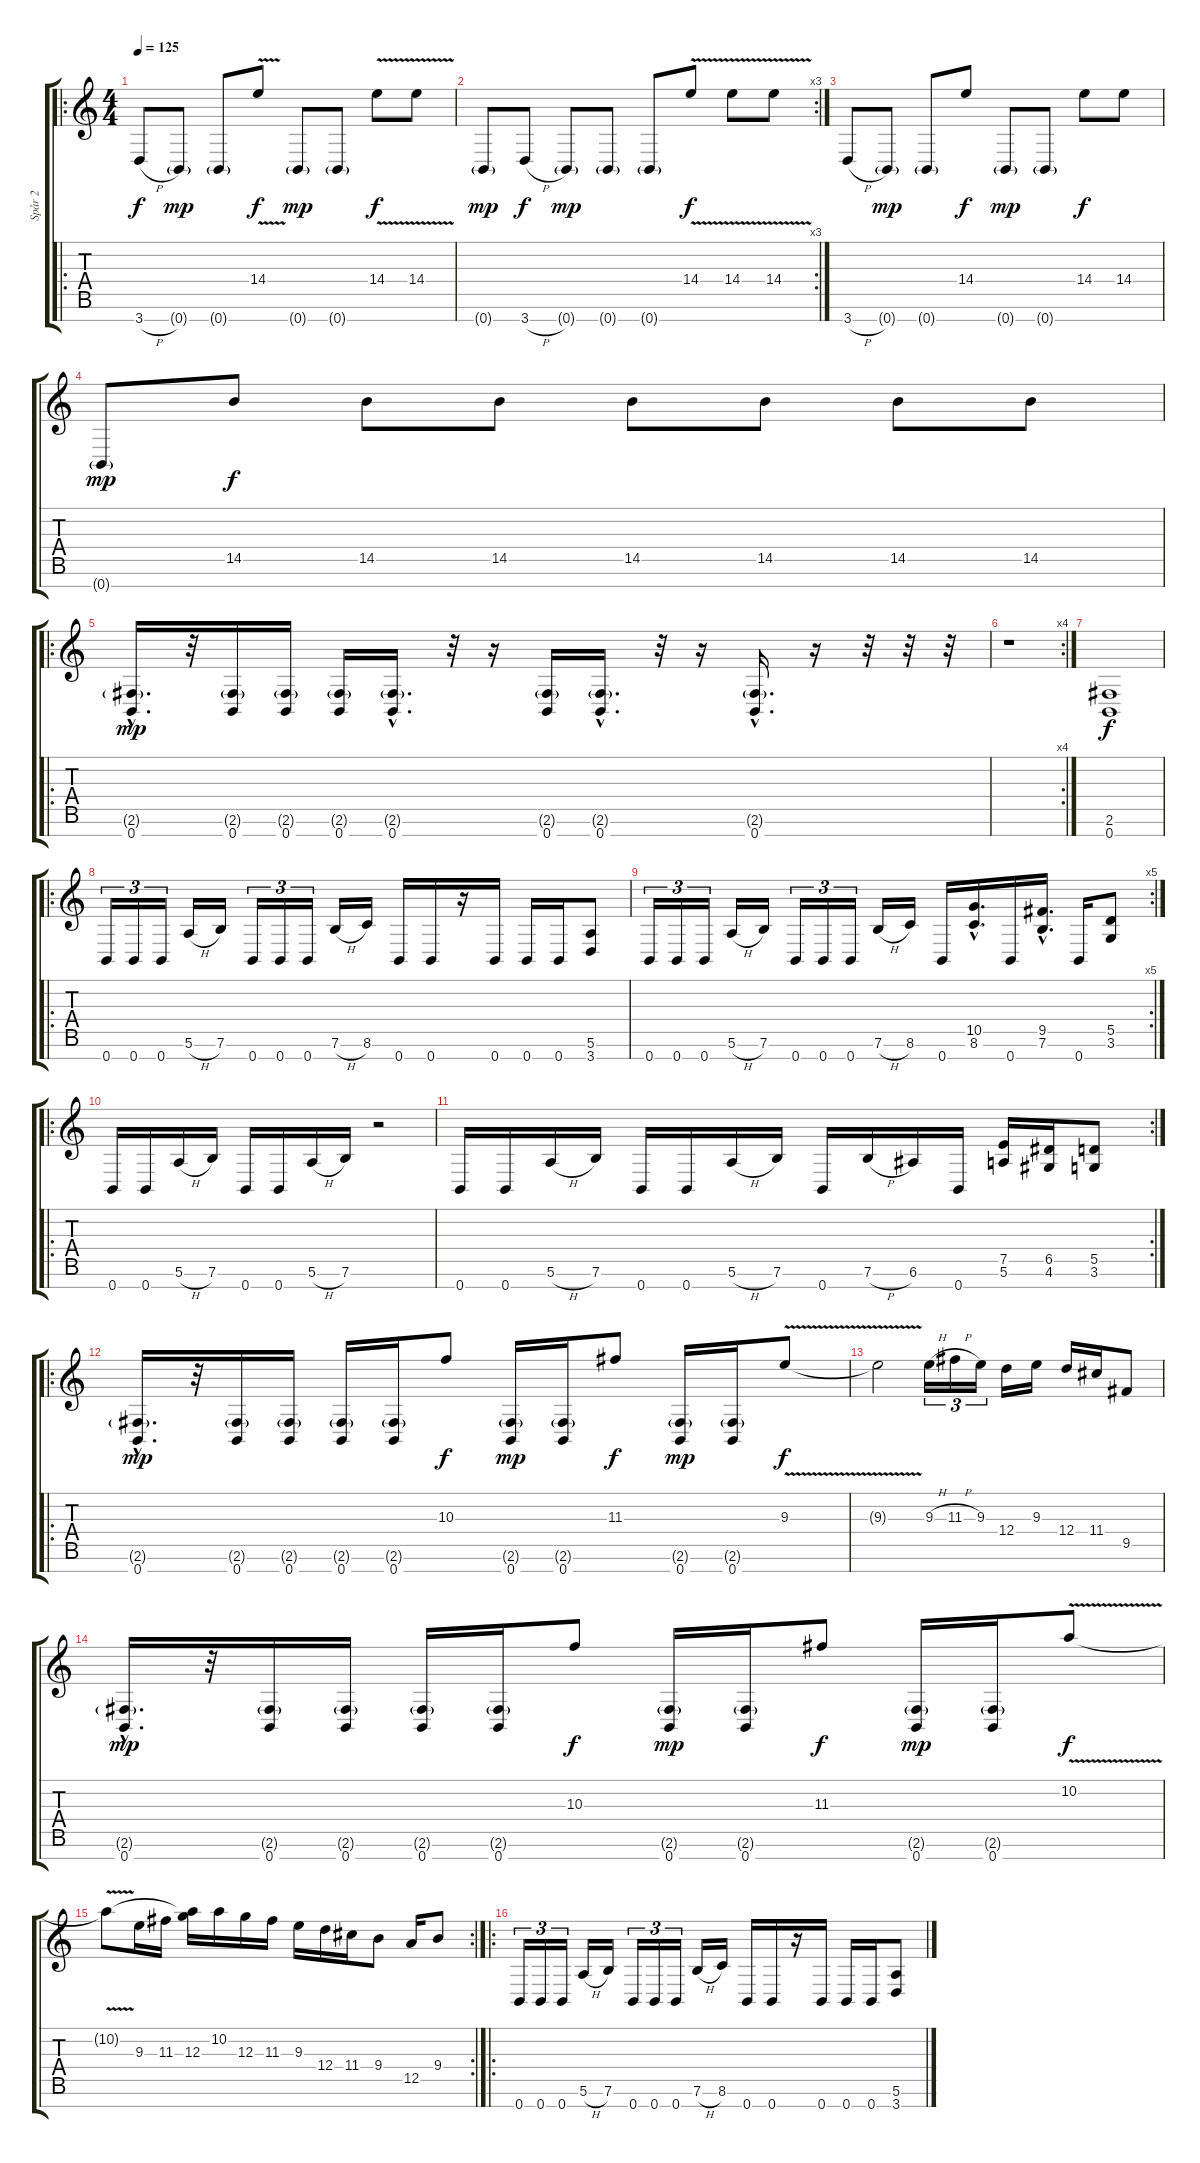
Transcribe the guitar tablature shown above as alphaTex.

\track ("Spår 2" "Spår 2") {instrument distortionguitar}
\staff {score tabs}
\tuning (E4 B3 G3 D3 A2 E2 B1) {hide}
\ro
\ts (4 4)
\tempo 125
\clef g2
\ks c
3.7{h}.8{dy f instrument distortionguitar} 0.7{g}.8{dy mp} 0.7{g}.8 14.4{v}.8{dy f} 0.7{g}.8{dy mp} 0.7{g}.8 14.4{v}.8{dy f} 14.4{v}.8 |
\rc 3
0.7{g}.8{dy mp} 3.7{h}.8{dy f} 0.7{g}.8{dy mp} 0.7{g}.8 0.7{g}.8 14.4{v}.8{dy f} 14.4{v}.8 14.4{v}.8 |
3.7{h}.8 0.7{g}.8{dy mp} 0.7{g}.8 14.4.8{dy f} 0.7{g}.8{dy mp} 0.7{g}.8 14.4.8{dy f} 14.4.8 |
0.7{g}.8{dy mp} 14.5.8{dy f} 14.5.8 14.5.8 14.5.8 14.5.8 14.5.8 14.5.8 |
\ro
(2.6{g hac} 0.7{hac}).16{d dy mp} r.32 (2.6{g} 0.7).16 (2.6{g} 0.7).16 (2.6{g} 0.7).16 (2.6{g hac} 0.7{hac}).16{d} r.32 r.16 (2.6{g} 0.7).16 (2.6{g hac} 0.7{hac}).16{d} r.32 r.16 (2.6{g hac} 0.7{hac}).16{d} r.16 r.32 r.32 r.32 |
\rc 4
r.1 |
(2.6 0.7).1{dy f} |
\ro
0.7.16{tu (3 2)} 0.7.16{tu (3 2)} 0.7.16{tu (3 2)} 5.6{h}.16 7.6.16 0.7.16{tu (3 2)} 0.7.16{tu (3 2)} 0.7.16{tu (3 2)} 7.6{h}.16 8.6.16 0.7.16 0.7.16 r.16 0.7.16 0.7.16 0.7.16 (5.6 3.7).8 |
\rc 5
0.7.16{tu (3 2)} 0.7.16{tu (3 2)} 0.7.16{tu (3 2)} 5.6{h}.16 7.6.16 0.7.16{tu (3 2)} 0.7.16{tu (3 2)} 0.7.16{tu (3 2)} 7.6{h}.16 8.6.16 0.7.16 (10.5{hac} 8.6{hac}).16{d} 0.7.16 (9.5{hac} 7.6{hac}).16{d} 0.7.16 (5.5 3.6).8 |
\ro
0.7.16 0.7.16 5.6{h}.16 7.6.16 0.7.16 0.7.16 5.6{h}.16 7.6.16 r.2 |
\rc 2
0.7.16 0.7.16 5.6{h}.16 7.6.16 0.7.16 0.7.16 5.6{h}.16 7.6.16 0.7.16 7.6{h}.16 6.6.16 0.7.16 (7.5 5.6).16 (6.5 4.6).16 (5.5 3.6).8 |
\ro
(2.6{g hac} 0.7{hac}).16{d dy mp} r.32 (2.6{g} 0.7).16 (2.6{g} 0.7).16 (2.6{g} 0.7).16 (2.6{g} 0.7).16 10.3.8{dy f} (2.6{g} 0.7).16{dy mp} (2.6{g} 0.7).16 11.3.8{dy f} (2.6{g} 0.7).16{dy mp} (2.6{g} 0.7).16 9.3{v}.8{dy f} |
9.3{t}.2 9.3{h}.16{tu (3 2)} 11.3{h}.16{tu (3 2)} 9.3.16{tu (3 2)} 12.4.16 9.3.16 12.4.16 11.4.16 9.5.8 |
(2.6{g hac} 0.7{hac}).16{d dy mp} r.32 (2.6{g} 0.7).16 (2.6{g} 0.7).16 (2.6{g} 0.7).16 (2.6{g} 0.7).16 10.3.8{dy f} (2.6{g} 0.7).16{dy mp} (2.6{g} 0.7).16 11.3.8{dy f} (2.6{g} 0.7).16{dy mp} (2.6{g} 0.7).16 10.2{v}.8{dy f} |
\rc 2
10.2{t}.8 9.3.16 11.3.16 (10.2{t} 12.3).16 10.2.16 12.3.16 11.3.16 9.3.16 12.4.16 11.4.16 9.4.8 12.5.16 9.4.8 |
\ro
0.7.16{tu (3 2)} 0.7.16{tu (3 2)} 0.7.16{tu (3 2)} 5.6{h}.16 7.6.16 0.7.16{tu (3 2)} 0.7.16{tu (3 2)} 0.7.16{tu (3 2)} 7.6{h}.16 8.6.16 0.7.16 0.7.16 r.16 0.7.16 0.7.16 0.7.16 (5.6 3.7).8
